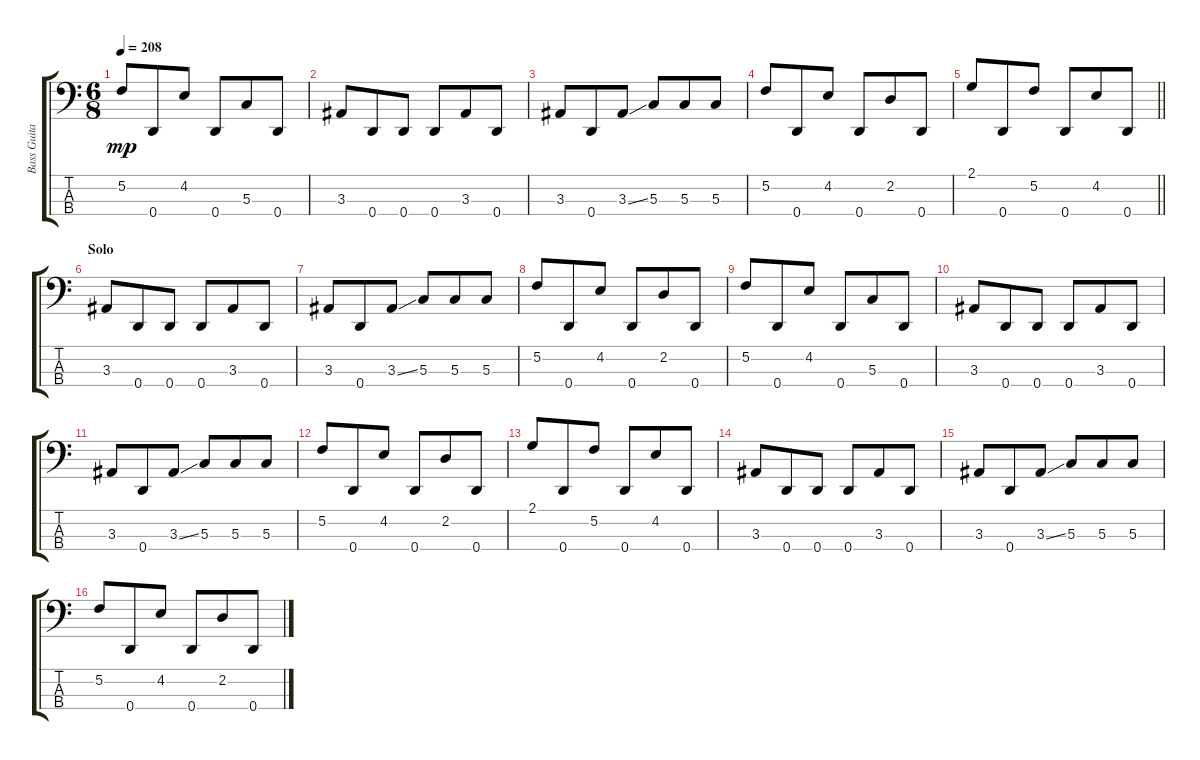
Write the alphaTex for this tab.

\track ("Bass Guitar" "Bass Guita") {instrument electricbassfinger}
\staff {score tabs}
\tuning (F2 C2 G1 D1) {hide}
\ts (6 8)
\tempo 208
\clef f4
\ks c
5.2.8{dy mp} 0.4.8 4.2.8 0.4.8 5.3.8 0.4.8 |
3.3.8 0.4.8 0.4.8 0.4.8 3.3.8 0.4.8 |
3.3.8 0.4.8 3.3{ss}.8 5.3.8 5.3.8 5.3.8 |
5.2.8 0.4.8 4.2.8 0.4.8 2.2.8 0.4.8 |
\barLineRight lightlight
2.1.8 0.4.8 5.2.8 0.4.8 4.2.8 0.4.8 |
\section ("" "Solo")
3.3.8 0.4.8 0.4.8 0.4.8 3.3.8 0.4.8 |
3.3.8 0.4.8 3.3{ss}.8 5.3.8 5.3.8 5.3.8 |
5.2.8 0.4.8 4.2.8 0.4.8 2.2.8 0.4.8 |
5.2.8 0.4.8 4.2.8 0.4.8 5.3.8 0.4.8 |
3.3.8 0.4.8 0.4.8 0.4.8 3.3.8 0.4.8 |
3.3.8 0.4.8 3.3{ss}.8 5.3.8 5.3.8 5.3.8 |
5.2.8 0.4.8 4.2.8 0.4.8 2.2.8 0.4.8 |
2.1.8 0.4.8 5.2.8 0.4.8 4.2.8 0.4.8 |
3.3.8 0.4.8 0.4.8 0.4.8 3.3.8 0.4.8 |
3.3.8 0.4.8 3.3{ss}.8 5.3.8 5.3.8 5.3.8 |
5.2.8 0.4.8 4.2.8 0.4.8 2.2.8 0.4.8
